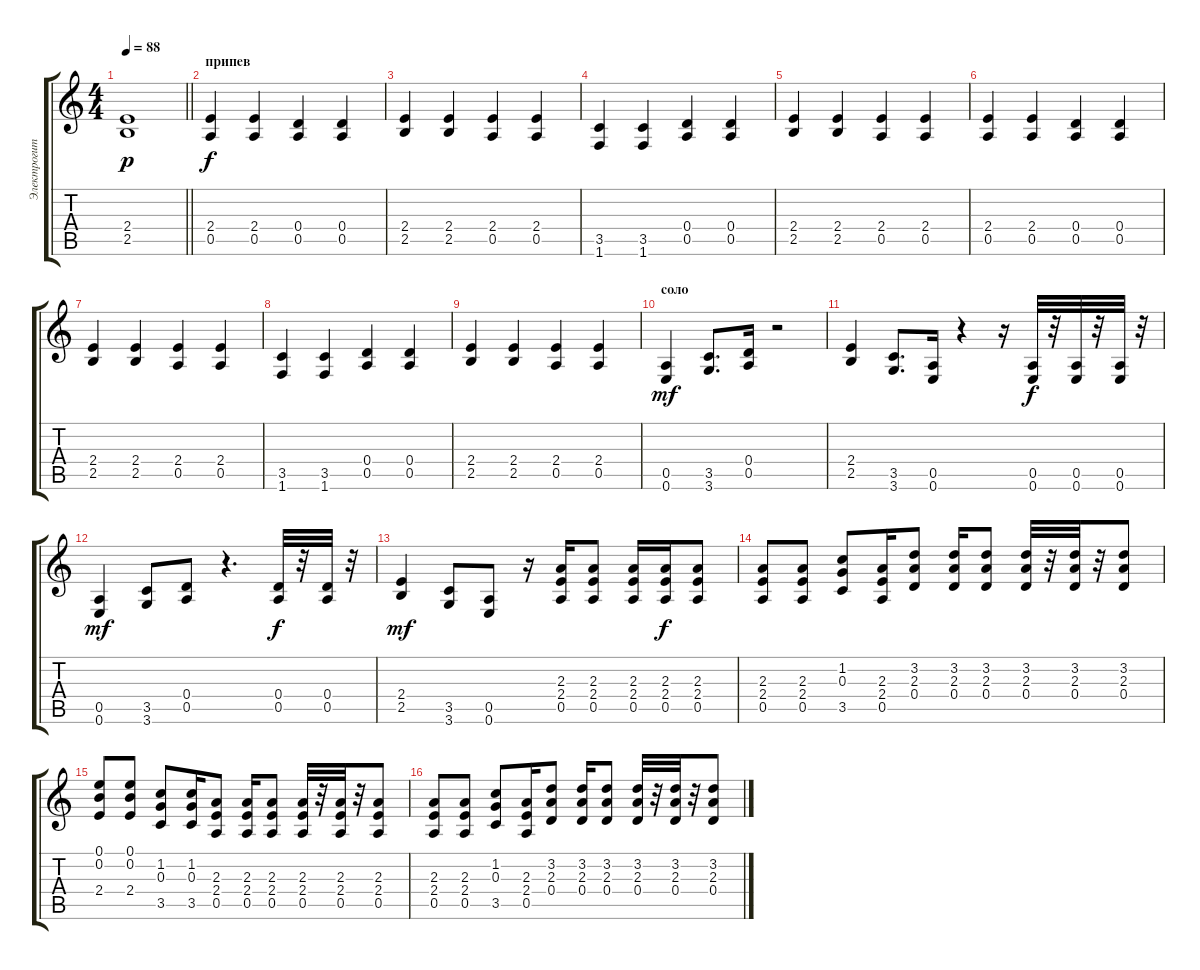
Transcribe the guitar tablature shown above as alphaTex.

\track ("Электрогитара" "Электрогит") {instrument distortionguitar}
\staff {score tabs}
\tuning (E4 B3 G3 D3 A2 E2) {hide}
\ts (4 4)
\tempo 88
\clef g2
\barLineRight lightlight
\ks c
(2.4 2.5).1{dy p} |
\section ("" "припев")
(2.4 0.5).4{dy f} (2.4 0.5).4 (0.4 0.5).4 (0.4 0.5).4 |
(2.4 2.5).4 (2.4 2.5).4 (2.4 0.5).4 (2.4 0.5).4 |
(3.5 1.6).4 (3.5 1.6).4 (0.4 0.5).4 (0.4 0.5).4 |
(2.4 2.5).4 (2.4 2.5).4 (2.4 0.5).4 (2.4 0.5).4 |
(2.4 0.5).4 (2.4 0.5).4 (0.4 0.5).4 (0.4 0.5).4 |
(2.4 2.5).4 (2.4 2.5).4 (2.4 0.5).4 (2.4 0.5).4 |
(3.5 1.6).4 (3.5 1.6).4 (0.4 0.5).4 (0.4 0.5).4 |
(2.4 2.5).4 (2.4 2.5).4 (2.4 0.5).4 (2.4 0.5).4 |
\section ("" "соло")
(0.5 0.6).4{dy mf} (3.5 3.6).8{d} (0.4 0.5).16 r.2 |
(2.4 2.5).4 (3.5 3.6).8{d} (0.5 0.6).16 r.4 r.16 (0.5 0.6).32{dy f} r.32 (0.5 0.6).32 r.32 (0.5 0.6).32 r.32 |
(0.5 0.6).4{dy mf} (3.5 3.6).8 (0.4 0.5).8 r.4{d} (0.4 0.5).32{dy f} r.32 (0.4 0.5).32 r.32 |
(2.4 2.5).4{dy mf} (3.5 3.6).8 (0.5 0.6).8 r.16 (2.3 2.4 0.5).16 (2.3 2.4 0.5).8 (2.3 2.4 0.5).16 (2.3 2.4 0.5).16{dy f} (2.3 2.4 0.5).8 |
(2.3 2.4 0.5).8 (2.3 2.4 0.5).8 (1.2 0.3 3.5).8 (2.3 2.4 0.5).16 (3.2 2.3 0.4).8 (3.2 2.3 0.4).16 (3.2 2.3 0.4).8 (3.2 2.3 0.4).32 r.32 (3.2 2.3 0.4).32 r.32 (3.2 2.3 0.4).8 |
(0.1 0.2 2.4).8 (0.1 0.2 2.4).8 (1.2 0.3 3.5).8 (1.2 0.3 3.5).16 (2.3 2.4 0.5).8 (2.3 2.4 0.5).16 (2.3 2.4 0.5).8 (2.3 2.4 0.5).32 r.32 (2.3 2.4 0.5).32 r.32 (2.3 2.4 0.5).8 |
(2.3 2.4 0.5).8 (2.3 2.4 0.5).8 (1.2 0.3 3.5).8 (2.3 2.4 0.5).16 (3.2 2.3 0.4).8 (3.2 2.3 0.4).16 (3.2 2.3 0.4).8 (3.2 2.3 0.4).32 r.32 (3.2 2.3 0.4).32 r.32 (3.2 2.3 0.4).8
